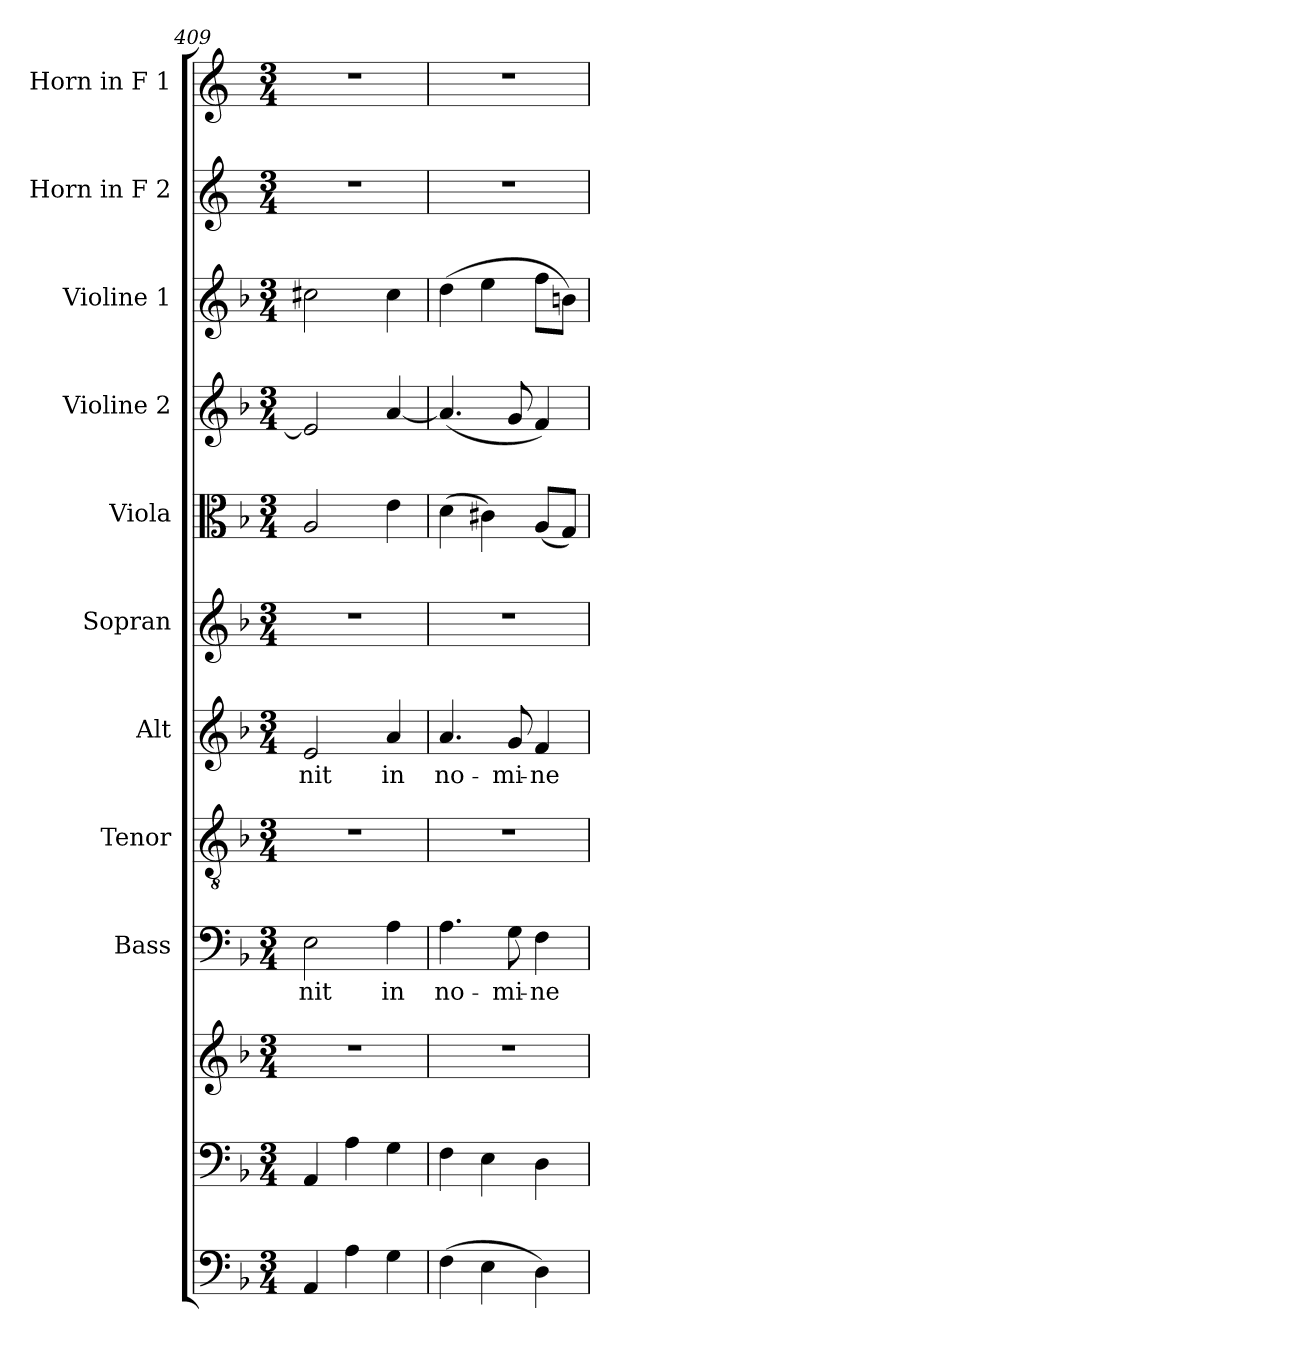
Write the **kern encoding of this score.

**kern	**kern	**kern	**kern	**text	**kern	**kern	**text	**kern	**kern	**kern	**kern	**kern	**kern
*part11	*part10	*part10	*part9	*part9	*part8	*part7	*part7	*part6	*part5	*part4	*part3	*part2	*part1
*staff12	*staff11	*staff10	*staff9	*staff9	*staff8	*staff7	*staff7	*staff6	*staff5	*staff4	*staff3	*staff2	*staff1
*	*	*	*I"Bass	*	*I"Tenor	*I"Alt	*	*I"Sopran	*I"Viola	*I"Violine 2	*I"Violine 1	*I"Horn in F 2	*I"Horn in F 1
*	*	*	*I'B.	*	*I'T.	*I'A.	*	*I'S.	*I'Vla.	*I'Vl. 2	*I'Vl. 1	*	*
*clefF4	*clefF4	*clefG2	*clefF4	*	*clefGv2	*clefG2	*	*clefG2	*clefC3	*clefG2	*clefG2	*clefG2	*clefG2
*ITrd7c12	*	*	*	*	*	*	*	*	*	*	*	*ITrd4c7	*ITrd4c7
*k[b-]	*k[b-]	*k[b-]	*k[b-]	*	*k[b-]	*k[b-]	*	*k[b-]	*k[b-]	*k[b-]	*k[b-]	*k[b-]	*k[b-]
*F:	*F:	*F:	*F:	*	*F:	*F:	*	*F:	*F:	*F:	*F:	*F:	*F:
*M3/4	*M3/4	*M3/4	*M3/4	*	*M3/4	*M3/4	*	*M3/4	*M3/4	*M3/4	*M3/4	*M3/4	*M3/4
=409	=409	=409	=409	=409	=409	=409	=409	=409	=409	=409	=409	=409	=409
!	!	!	!	!LO:LY:b	!	!	!LO:LY:b	!	!	!	!	!	!
4AAA/	4AA/	2.r	2E\	-nit	2.r	2e/	-nit	2.r	2A/	2e/]	2cc#X\	2.r	2.r
4AA\	4A\	.	.	.	.	.	.	.	.	.	.	.	.
!	!	!	!	!LO:LY:b	!	!	!LO:LY:b	!	!	!	!	!	!
4GG\	4G\	.	4A\	in	.	4a/	in	.	4e\	[4a/	4cc#\	.	.
!!LO:PB:g=z
=410	=410	=410	=410	=410	=410	=410	=410	=410	=410	=410	=410	=410	=410
!	!	!	!	!LO:LY:b	!	!	!LO:LY:b	!	!	!	!	!	!
(>4FF\	4F\	2.r	4.A\	no-	2.r	4.a/	no-	2.r	(>4d\	(<4.a/]	(>4dd\	2.r	2.r
4EE\	4E\	.	.	.	.	.	.	.	4c#X\)	.	4ee\	.	.
!	!	!	!	!LO:LY:b	!	!	!LO:LY:b	!	!	!	!	!	!
.	.	.	8G\	-mi-	.	8g/	-mi-	.	.	8g/	.	.	.
!	!	!	!	!LO:LY:b	!	!	!LO:LY:b	!	!	!	!	!	!
4DD\)	4D\	.	4F\	-ne	.	4f/	-ne	.	(<8A/L	4f/)	8ff\L	.	.
.	.	.	.	.	.	.	.	.	8G/J)	.	8bn\J)	.	.
=	=	=	=	=	=	=	=	=	=	=	=	=	=
*-	*-	*-	*-	*-	*-	*-	*-	*-	*-	*-	*-	*-	*-
